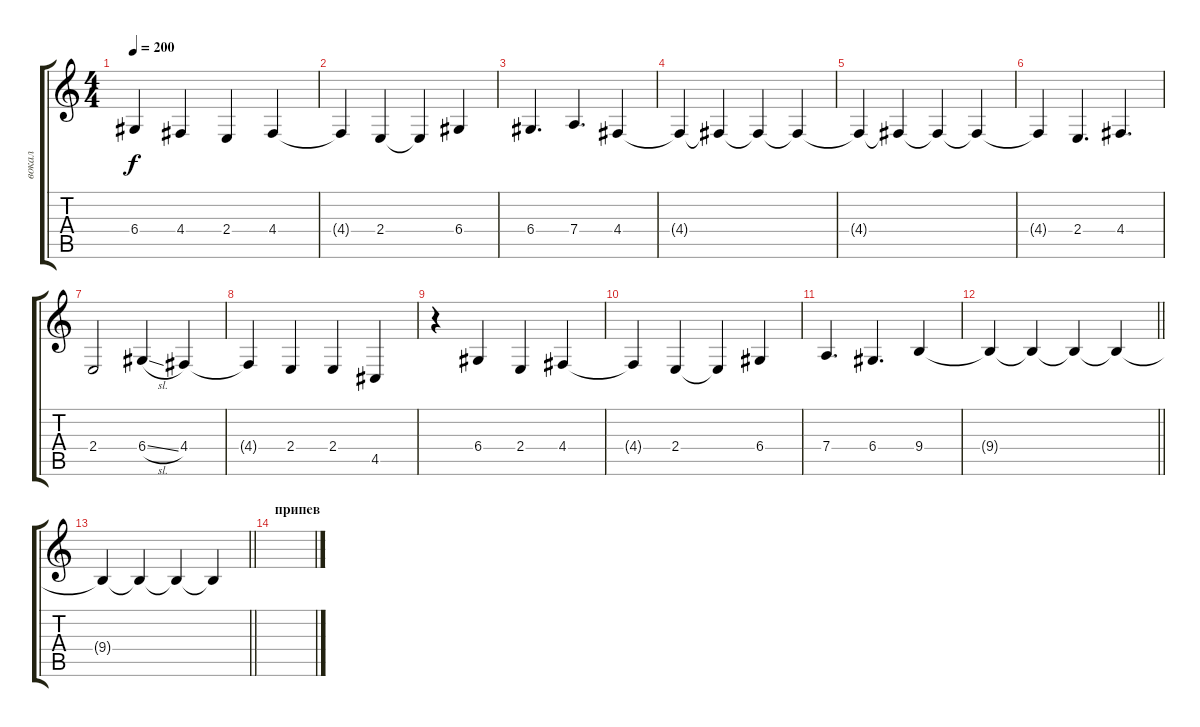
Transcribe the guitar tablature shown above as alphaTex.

\track ("вокал" "вокал") {instrument lead8bassandlead}
\staff {score tabs}
\tuning (E4 B3 G3 D3 A2 E2) {hide}
\ts (4 4)
\tempo 200
\clef g2
\ks c
6.4.4{dy f} 4.4.4 2.4.4 4.4.4 |
4.4{t}.4 2.4.4 2.4{t}.4 6.4.4 |
6.4.4{d} 7.4.4{d} 4.4.4 |
4.4{t}.4 4.4{t}.4 4.4{t}.4 4.4{t}.4 |
4.4{t}.4 4.4{t}.4 4.4{t}.4 4.4{t}.4 |
4.4{t}.4 2.4.4{d} 4.4.4{d} |
2.4.2 6.4{sl}.4 4.4.4 |
4.4{t}.4 2.4.4 2.4.4 4.5.4 |
r.4 6.4.4 2.4.4 4.4.4 |
4.4{t}.4 2.4.4 2.4{t}.4 6.4.4 |
7.4.4{d} 6.4.4{d} 9.4.4 |
\barLineRight lightlight
9.4{t}.4 9.4{t}.4 9.4{t}.4 9.4{t}.4 |
\barLineRight lightlight
9.4{t}.4 9.4{t}.4 9.4{t}.4 9.4{t}.4 |
\section ("" "припев")
